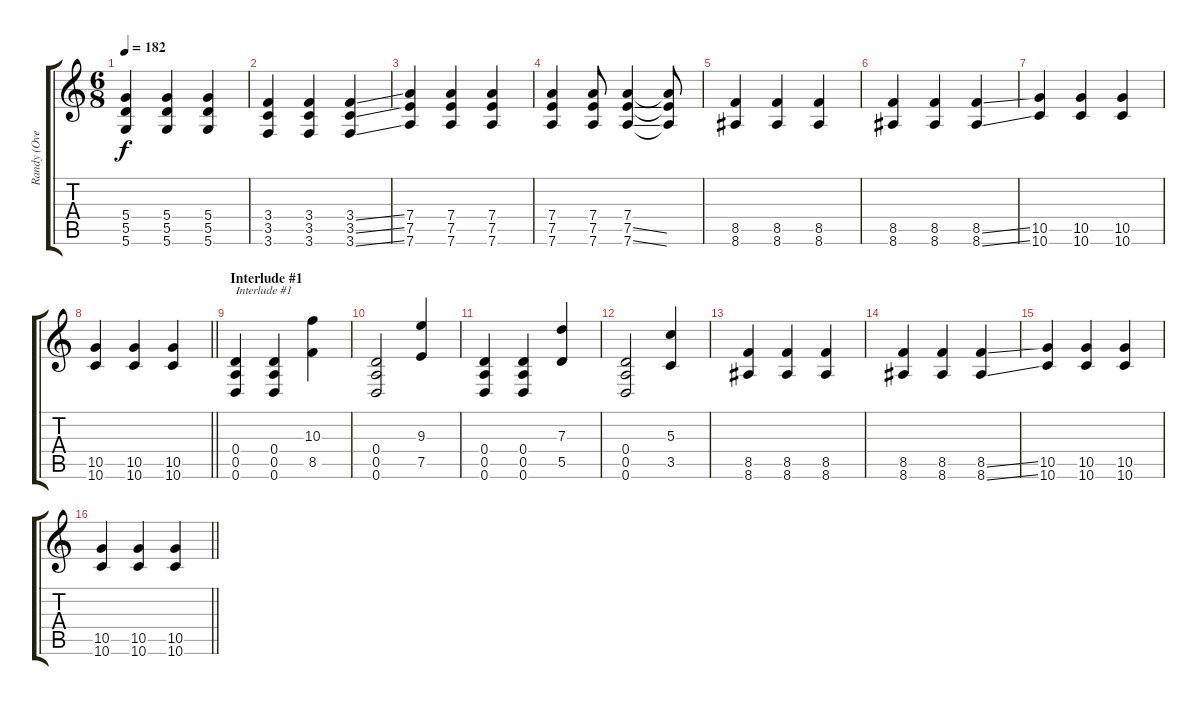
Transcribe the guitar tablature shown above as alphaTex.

\track ("Randy (Overdriven Guitar)" "Randy (Ove") {instrument overdrivenguitar}
\staff {score tabs}
\tuning (E4 B3 G3 D3 A2 D2) {hide}
\ts (6 8)
\tempo 182
\clef g2
\ks c
(5.4 5.5 5.6).4{dy f} (5.4 5.5 5.6).4 (5.4 5.5 5.6).4 |
(3.4 3.5 3.6).4 (3.4 3.5 3.6).4 (3.4{ss} 3.5{ss} 3.6{ss}).4 |
(7.4 7.5 7.6).4 (7.4 7.5 7.6).4 (7.4 7.5 7.6).4 |
(7.4 7.5 7.6).4 (7.4 7.5 7.6).8 (7.4 7.5{ss} 7.6{ss}).4 (7.4{t} 7.5{t} 7.6{t}).8 |
(8.5 8.6).4 (8.5 8.6).4 (8.5 8.6).4 |
(8.5 8.6).4 (8.5 8.6).4 (8.5{ss} 8.6{ss}).4 |
(10.5 10.6).4 (10.5 10.6).4 (10.5 10.6).4 |
\barLineRight lightlight
(10.5 10.6).4 (10.5 10.6).4 (10.5 10.6).4 |
\section ("" "Interlude #1")
(0.4 0.5 0.6).4{txt "Interlude #1"} (0.4 0.5 0.6).4 (10.3 8.5).4 |
(0.4 0.5 0.6).2 (9.3 7.5).4 |
(0.4 0.5 0.6).4 (0.4 0.5 0.6).4 (7.3 5.5).4 |
(0.4 0.5 0.6).2 (5.3 3.5).4 |
(8.5 8.6).4 (8.5 8.6).4 (8.5 8.6).4 |
(8.5 8.6).4 (8.5 8.6).4 (8.5{ss} 8.6{ss}).4 |
(10.5 10.6).4 (10.5 10.6).4 (10.5 10.6).4 |
\barLineRight lightlight
(10.5 10.6).4 (10.5 10.6).4 (10.5 10.6).4
